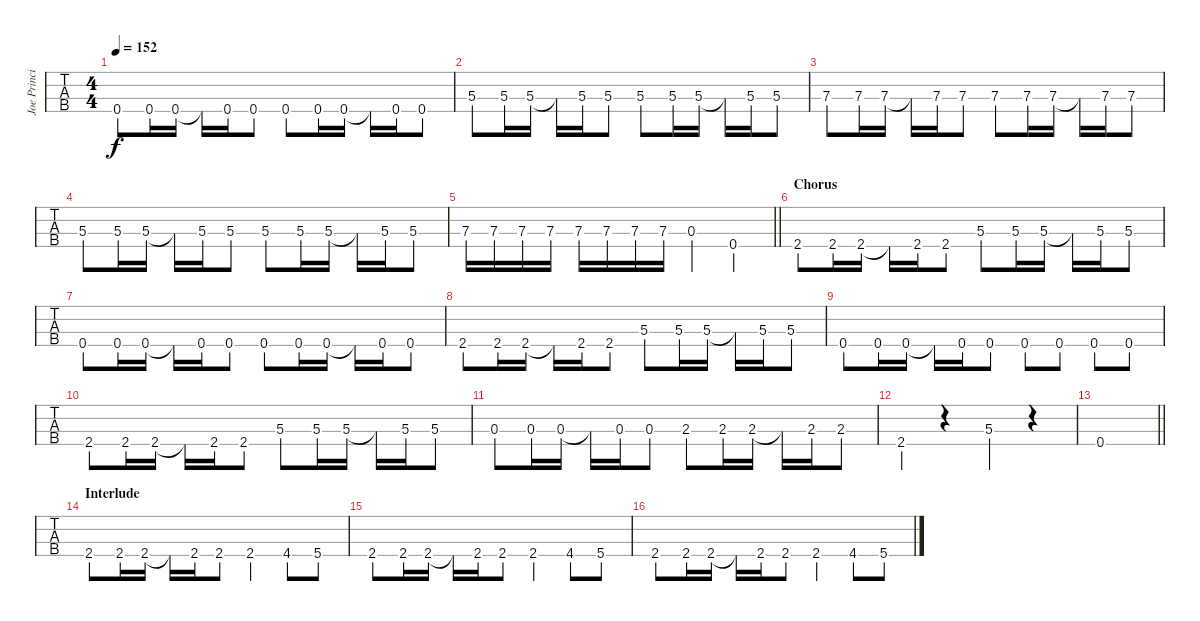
\track ("Joe Principe - Bass" "Joe Princi") {instrument electricbassfinger}
\staff {tabs}
\tuning (Gb2 Db2 Ab1 Eb1) {hide}
\ts (4 4)
\tempo 152
\clef f4
\ks c
0.4.8{dy f} 0.4.16 0.4.16 0.4{t}.16 0.4.16 0.4.8 0.4.8 0.4.16 0.4.16 0.4{t}.16 0.4.16 0.4.8 |
5.3.8 5.3.16 5.3.16 5.3{t}.16 5.3.16 5.3.8 5.3.8 5.3.16 5.3.16 5.3{t}.16 5.3.16 5.3.8 |
7.3.8 7.3.16 7.3.16 7.3{t}.16 7.3.16 7.3.8 7.3.8 7.3.16 7.3.16 7.3{t}.16 7.3.16 7.3.8 |
5.3.8 5.3.16 5.3.16 5.3{t}.16 5.3.16 5.3.8 5.3.8 5.3.16 5.3.16 5.3{t}.16 5.3.16 5.3.8 |
\barLineRight lightlight
7.3.16 7.3.16 7.3.16 7.3.16 7.3.16 7.3.16 7.3.16 7.3.16 0.3.4 0.4.4 |
\section ("" "Chorus")
2.4.8 2.4.16 2.4.16 2.4{t}.16 2.4.16 2.4.8 5.3.8 5.3.16 5.3.16 5.3{t}.16 5.3.16 5.3.8 |
0.4.8 0.4.16 0.4.16 0.4{t}.16 0.4.16 0.4.8 0.4.8 0.4.16 0.4.16 0.4{t}.16 0.4.16 0.4.8 |
2.4.8 2.4.16 2.4.16 2.4{t}.16 2.4.16 2.4.8 5.3.8 5.3.16 5.3.16 5.3{t}.16 5.3.16 5.3.8 |
0.4.8 0.4.16 0.4.16 0.4{t}.16 0.4.16 0.4.8 0.4.8 0.4.8 0.4.8 0.4.8 |
2.4.8 2.4.16 2.4.16 2.4{t}.16 2.4.16 2.4.8 5.3.8 5.3.16 5.3.16 5.3{t}.16 5.3.16 5.3.8 |
0.3.8 0.3.16 0.3.16 0.3{t}.16 0.3.16 0.3.8 2.3.8 2.3.16 2.3.16 2.3{t}.16 2.3.16 2.3.8 |
2.4.4 r.4 5.3.4 r.4 |
\barLineRight lightlight
0.4.1 |
\section ("" "Interlude")
2.4.8 2.4.16 2.4.16 2.4{t}.16 2.4.16 2.4.8 2.4.4 4.4.8 5.4.8 |
2.4.8 2.4.16 2.4.16 2.4{t}.16 2.4.16 2.4.8 2.4.4 4.4.8 5.4.8 |
2.4.8 2.4.16 2.4.16 2.4{t}.16 2.4.16 2.4.8 2.4.4 4.4.8 5.4.8
